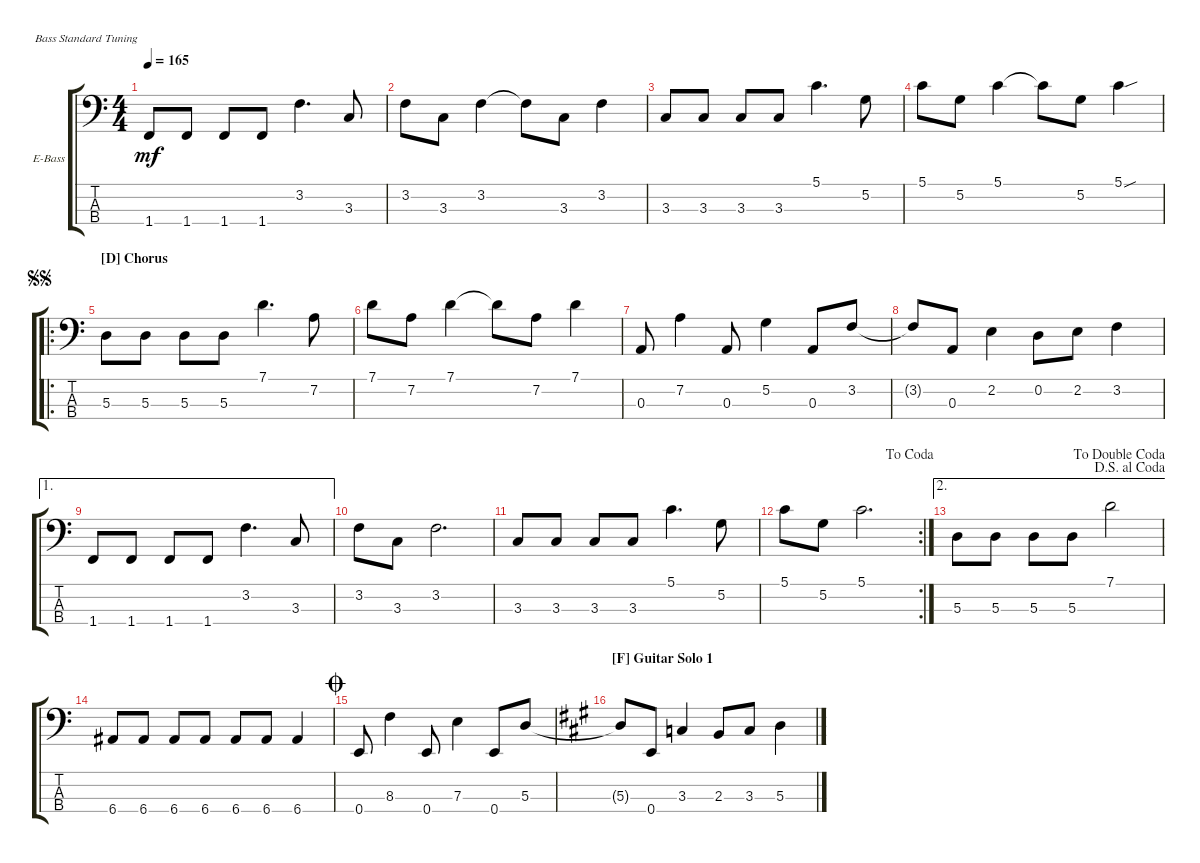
\bracketExtendMode groupsimilarinstruments
\firstSystemTrackNameOrientation horizontal
\otherSystemsTrackNameOrientation horizontal
\track ("Bass 1" "E-Bass") {instrument acousticgrandpiano}
\staff {score tabs}
\tuning (G2 D2 A1 E1)
\displaytranspose 12
\ts (4 4)
\tempo 165
\clef f4
\ks c
1.4.8{dy mf} 1.4.8 1.4.8 1.4.8 3.2.4{d} 3.3.8 |
3.2.8 3.3.8 3.2.4 3.2{t}.8 3.3.8 3.2.4 |
3.3.8 3.3.8 3.3.8 3.3.8 5.1.4{d} 5.2.8 |
5.1.8 5.2.8 5.1.4 5.1{t}.8 5.2.8 5.1{sou}.4 |
\ro
\section ("D" "Chorus")
\jump segnosegno
5.3.8 5.3.8 5.3.8 5.3.8 7.1.4{d} 7.2.8 |
7.1.8 7.2.8 7.1.4 7.1{t}.8 7.2.8 7.1.4 |
0.3.8 7.2.4 0.3.8 5.2.4 0.3.8 3.2.8 |
3.2{t}.8 0.3.8 2.2.4 0.2.8 2.2.8 3.2.4 |
\ae 1
1.4.8 1.4.8 1.4.8 1.4.8 3.2.4{d} 3.3.8 |
3.2.8 3.3.8 3.2.2{d} |
3.3.8 3.3.8 3.3.8 3.3.8 5.1.4{d} 5.2.8 |
\rc 2
\jump dacoda
5.1.8 5.2.8 5.1.2{d} |
\ae 2
\jump dalsegnoalcoda
\jump dadoublecoda
5.3.8 5.3.8 5.3.8 5.3.8 7.1.2 |
6.4.8 6.4.8 6.4.8 6.4.8 6.4.8 6.4.8 6.4.4 |
\jump coda
0.4.8 8.3.4 0.4.8 7.3.4 0.4.8 5.3.8 |
\section ("F" "Guitar Solo 1")
\ks a
5.3{t}.8 0.4.8 3.3.4 2.3.8 3.3.8 5.3.4
